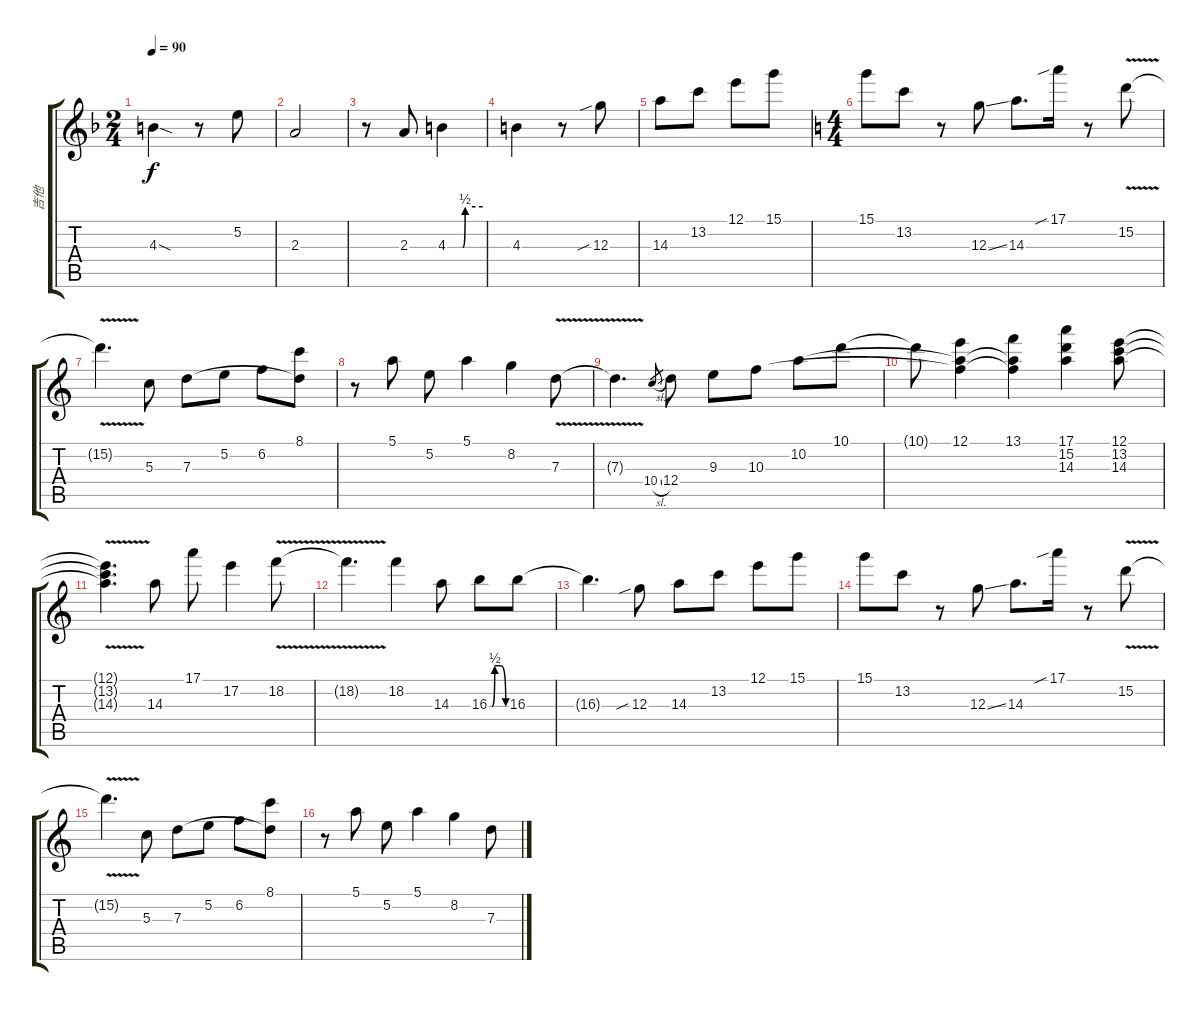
\track ("吉他" "吉他") {instrument distortionguitar}
\staff {score tabs}
\tuning (E4 B3 G3 D3 A2 E2) {hide}
\ts (2 4)
\tempo 90
\clef g2
\ks f
4.3{sod t}.4{dy f} r.8 5.2.8 |
2.3.2 |
r.8 2.3.8 4.3{be (custom 0 0 26 0 30 2 60 2)}.4 |
4.3.4 r.8 12.3{sib}.8 |
14.3.8 13.2.8 12.1.8 15.1.8 |
\ts (4 4)
\ks c
15.1.8 13.2.8 r.8 12.3{ss}.8 14.3.8{d} 17.1{sib}.16 r.8 15.2{v}.8 |
15.2{t}.4{d} 5.3.8 7.3.8 5.2.8 6.2.8 (8.1 7.3{t}).8 |
r.8 5.1.8 5.2.8 5.1.4 8.2.4 7.3{v}.8 |
7.3{t}.4{d} 10.4{sl}.8{gr} 12.4.8 9.3.8 10.3.8 10.2.8 10.1.8 |
10.1{t}.8 (12.1 10.2{t} 10.3{t}).4 (13.1 10.2{t} 10.3{t}).4 (17.1 15.2 14.3).4 (12.1 13.2 14.3).8 |
(12.1{v t} 13.2{t} 14.3{t}).4{d} 14.3.8 17.1.8 17.2.4 18.2{v}.8 |
18.2{t}.4{d} 18.2.4 14.3.8 16.3{be (custom 0 0 10 0 20 2 40 2 60 0)}.8 16.3.8 |
16.3{t}.4{d} 12.3{sib}.8 14.3.8 13.2.8 12.1.8 15.1.8 |
15.1.8 13.2.8 r.8 12.3{ss}.8 14.3.8{d} 17.1{sib}.16 r.8 15.2{v}.8 |
15.2{t}.4{d} 5.3.8 7.3.8 5.2.8 6.2.8 (8.1 7.3{t}).8 |
r.8 5.1.8 5.2.8 5.1.4 8.2.4 7.3.8
